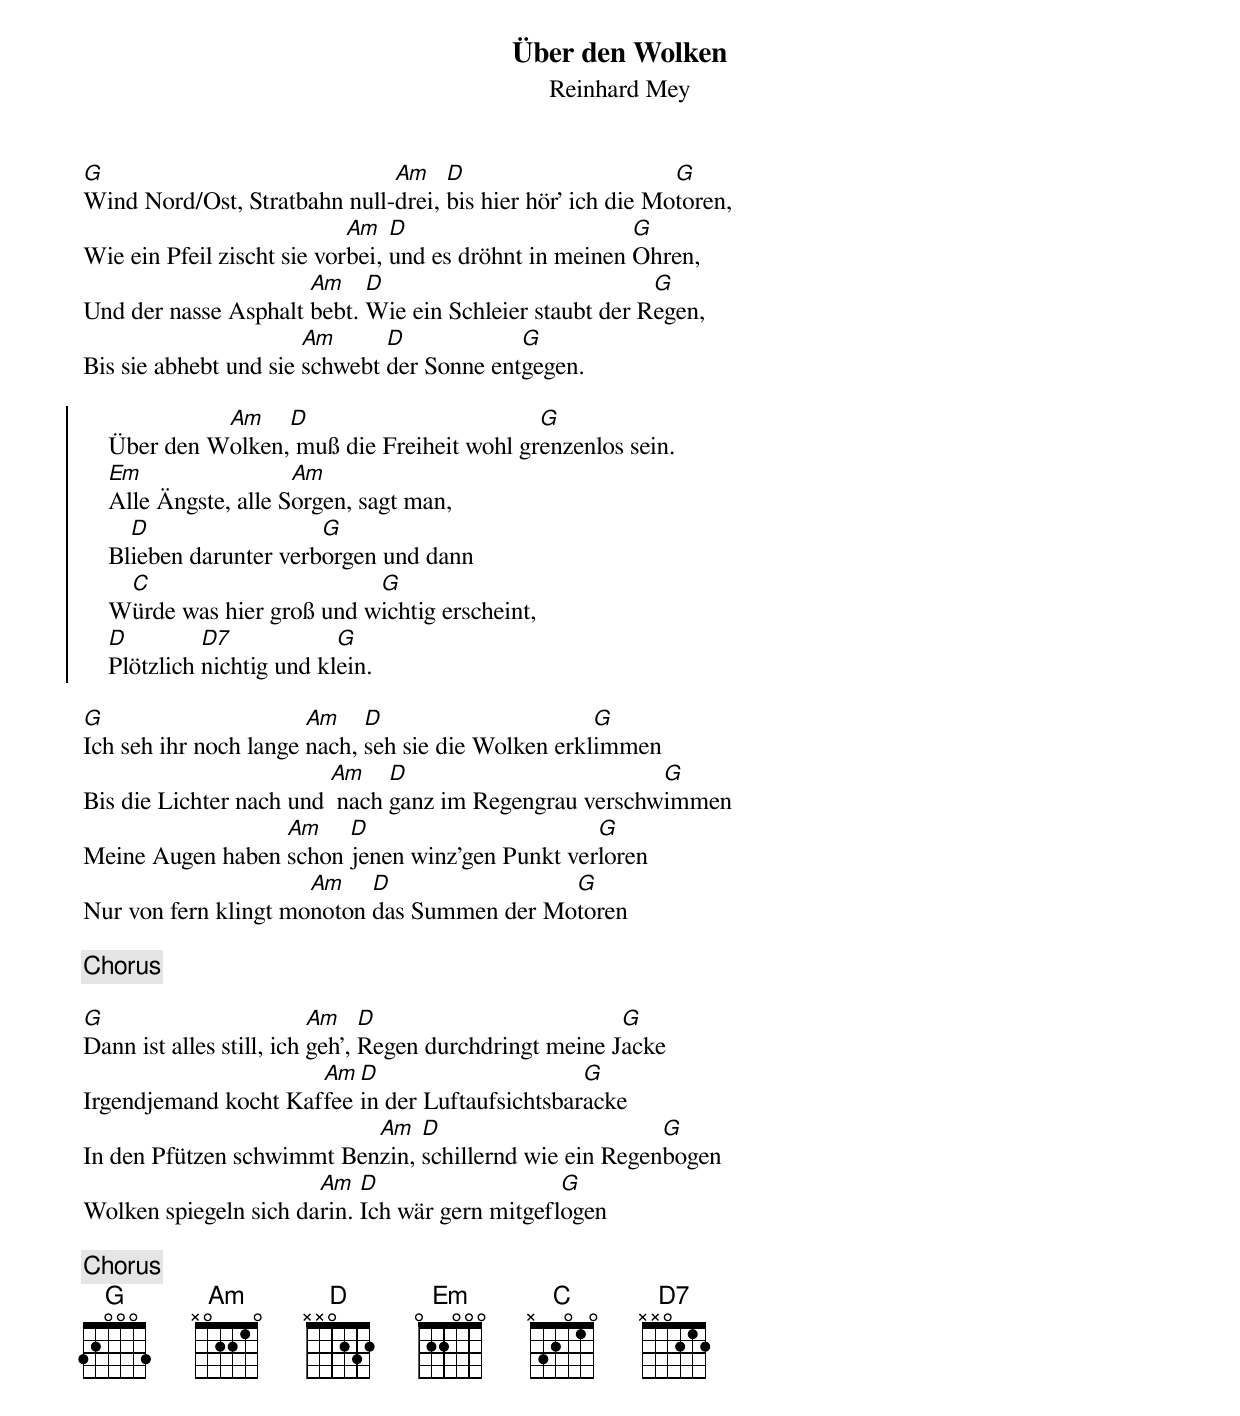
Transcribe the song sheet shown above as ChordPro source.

{t:Über den Wolken}

{st:Reinhard Mey}

[G]Wind Nord/Ost, Stratbahn null-[Am]drei, [D]bis hier hör' ich die Mo[G]toren,
Wie ein Pfeil zischt sie vor[Am]bei, [D]und es dröhnt in meinen [G]Ohren,
Und der nasse Asphalt [Am]bebt. [D]Wie ein Schleier staubt der R[G]egen,
Bis sie abhebt und sie [Am]schwebt [D]der Sonne ent[G]gegen.

{soc:}
    Über den W[Am]olken,[D] muß die Freiheit wohl gr[G]enzenlos sein.
    [Em]Alle Ängste, alle S[Am]orgen, sagt man,
    Bl[D]ieben darunter verb[G]orgen und dann
    W[C]ürde was hier groß und w[G]ichtig erscheint,
    [D]Plötzlich [D7]nichtig und kl[G]ein.
{eoc:}

[G]Ich seh ihr noch lange [Am]nach, [D]seh sie die Wolken erkl[G]immen
Bis die Lichter nach und [Am] nach [D]ganz im Regengrau verschw[G]immen
Meine Augen haben [Am]schon [D]jenen winz'gen Punkt ver[G]loren
Nur von fern klingt mo[Am]noton [D]das Summen der Mo[G]toren

{c:Chorus}

[G]Dann ist alles still, ich [Am]geh', [D]Regen durchdringt meine J[G]acke
Irgendjemand kocht Kaf[Am]fee [D]in der Luftaufsichtsbar[G]acke
In den Pfützen schwimmt Ben[Am]zin, [D]schillernd wie ein Regen[G]bogen
Wolken spiegeln sich da[Am]rin. [D]Ich wär gern mitgefl[G]ogen

{c:Chorus}
